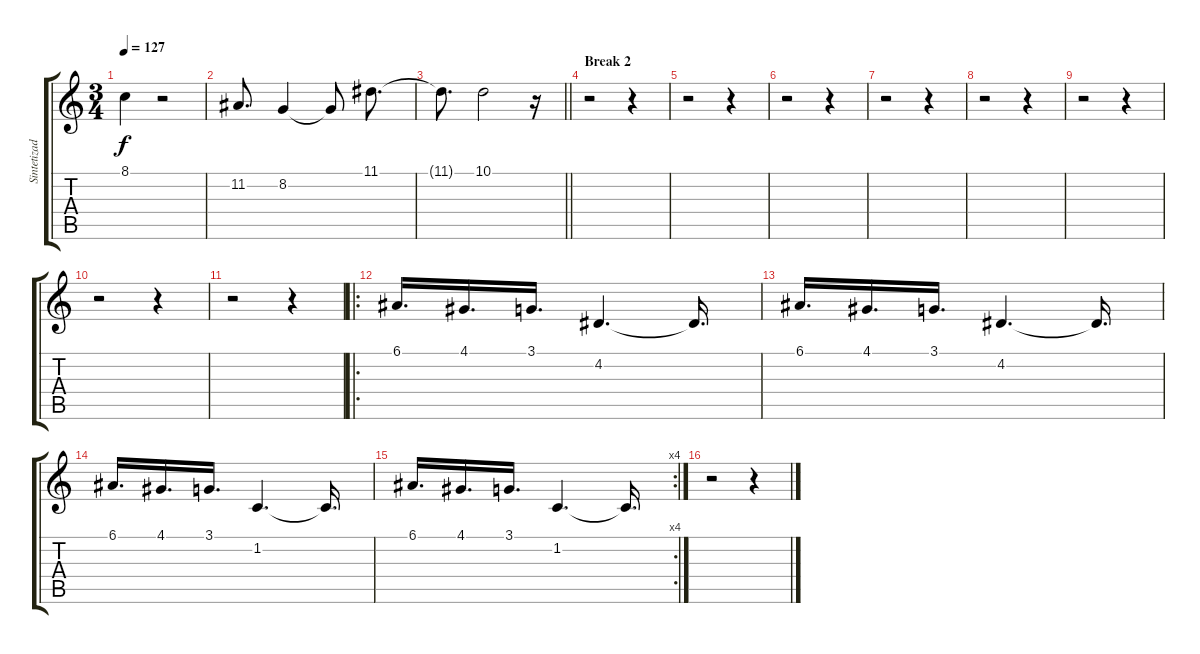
\track ("Sintetizador" "Sintetizad") {instrument fiddle}
\staff {score tabs}
\tuning (E4 B3 G3 D3 A2 E2) {hide}
\ts (3 4)
\tempo 127
\clef g2
\ks c
8.1{t}.4{dy f} r.2 |
11.2.8{d} 8.2.4 8.2{t}.8 11.1.8{d} |
\barLineRight lightlight
11.1{t}.8{d} 10.1.2 r.16 |
\section ("" "Break 2")
r.2 r.4 |
r.2 r.4 |
r.2 r.4 |
r.2 r.4 |
r.2 r.4 |
r.2 r.4 |
r.2 r.4 |
r.2 r.4 |
\ro
6.1.16{d instrument fiddle} 4.1.16{d} 3.1.16{d} 4.2.4{d} 4.2{t}.16{d} |
6.1.16{d instrument fiddle} 4.1.16{d} 3.1.16{d} 4.2.4{d} 4.2{t}.16{d} |
6.1.16{d instrument fiddle} 4.1.16{d} 3.1.16{d} 1.2.4{d} 1.2{t}.16{d} |
\rc 4
6.1.16{d instrument fiddle} 4.1.16{d} 3.1.16{d} 1.2.4{d} 1.2{t}.16{d} |
r.2 r.4
